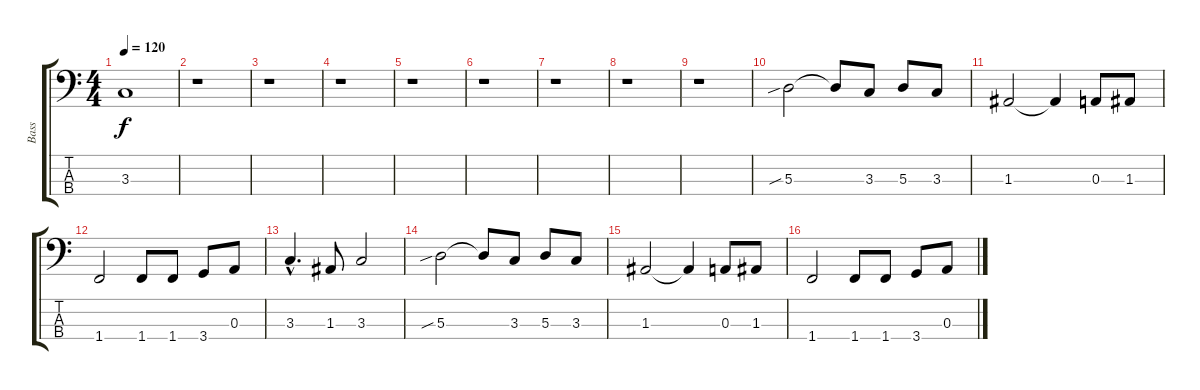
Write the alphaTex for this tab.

\track ("Bass" "Bass") {instrument electricbassfinger}
\staff {score tabs}
\tuning (G2 D2 A1 E1) {hide}
\ts (4 4)
\tempo 120
\clef f4
\ks c
3.3.1{dy f} |
r.1 |
r.1 |
r.1 |
r.1 |
r.1 |
r.1 |
r.1 |
r.1 |
5.3{sib}.2 5.3{t}.8 3.3.8 5.3.8 3.3.8 |
1.3.2 1.3{t}.4 0.3.8 1.3.8 |
1.4.2 1.4.8 1.4.8 3.4.8 0.3.8 |
3.3{hac}.4{d} 1.3.8 3.3.2 |
5.3{sib}.2 5.3{t}.8 3.3.8 5.3.8 3.3.8 |
1.3.2 1.3{t}.4 0.3.8 1.3.8 |
1.4.2 1.4.8 1.4.8 3.4.8 0.3.8
